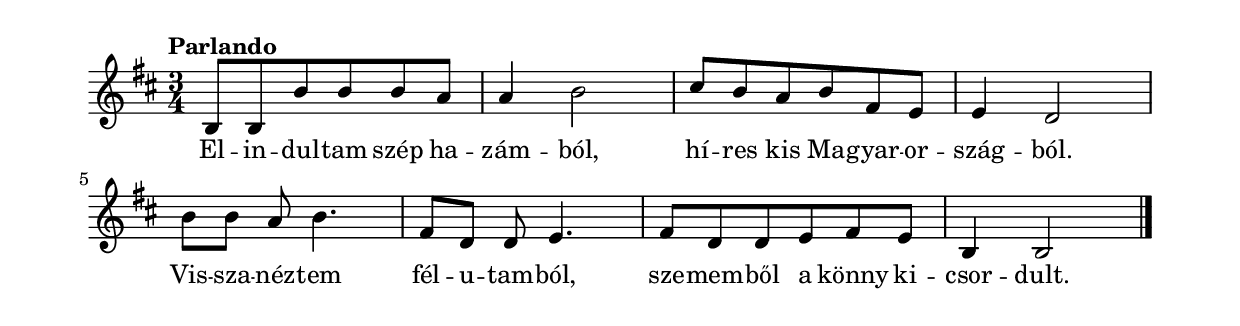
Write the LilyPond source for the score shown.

\paper {
  indent = 0\mm
  line-width = 180\mm
  oddHeaderMarkup = ""
  evenHeaderMarkup = ""
  oddFooterMarkup = ""
  evenFooterMarkup = ""
}

\score{
\relative c' {
\numericTimeSignature
\time 3/4
\key d \major
\tempo Parlando
b8 [b b' b b a] a4 b2 | cis8 [ b a b fis e] e4 d2 | b'8 [b] a b4. fis8 [d] d e4.| fis8 [d d e fis e] b4 b2 \bar "|."
} 
\addlyrics {
  El -- in -- dul -- tam szép ha -- zám -- ból,
  hí -- res kis Ma -- gyar -- or -- szág -- ból.
  Vis -- sza -- néz -- tem fél -- u -- tam -- ból,
  sze -- mem -- ből a könny ki -- csor -- dult.
  } 

\midi { }
\layout { }
}

\version "2.17.4"